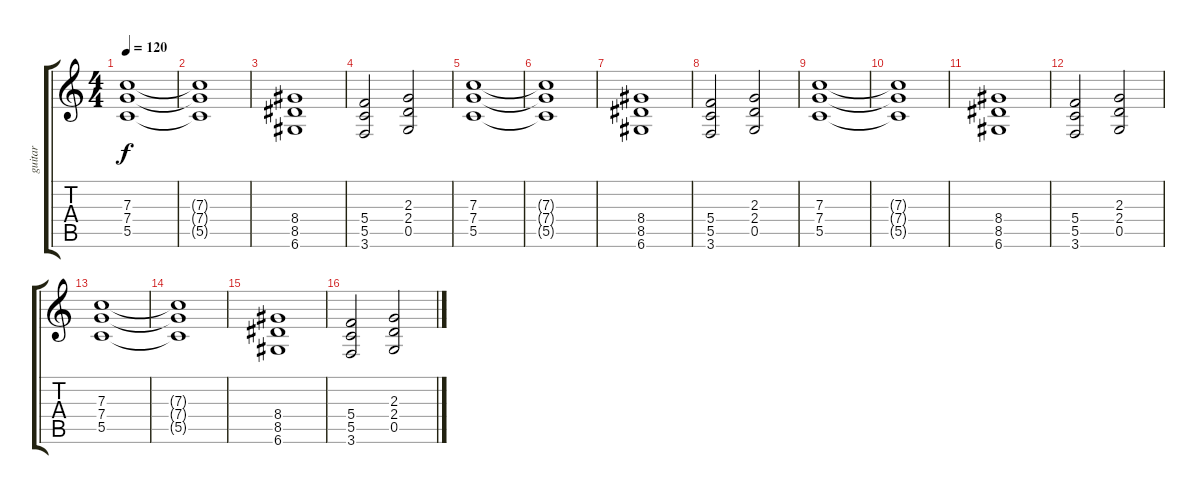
\track ("guitar" "guitar") {instrument overdrivenguitar}
\staff {score tabs}
\tuning (D4 A3 F3 C3 G2 D2) {hide}
\ts (4 4)
\tempo 120
\clef g2
\ks c
(7.3 7.4 5.5).1{dy f} |
(7.3{t} 7.4{t} 5.5{t}).1 |
(8.4 8.5 6.6).1 |
(5.4 5.5 3.6).2 (2.3 2.4 0.5).2 |
(7.3 7.4 5.5).1 |
(7.3{t} 7.4{t} 5.5{t}).1 |
(8.4 8.5 6.6).1 |
(5.4 5.5 3.6).2 (2.3 2.4 0.5).2 |
(7.3 7.4 5.5).1{volume 12} |
(7.3{t} 7.4{t} 5.5{t}).1 |
(8.4 8.5 6.6).1 |
(5.4 5.5 3.6).2 (2.3 2.4 0.5).2 |
(7.3 7.4 5.5).1 |
(7.3{t} 7.4{t} 5.5{t}).1 |
(8.4 8.5 6.6).1 |
(5.4 5.5 3.6).2 (2.3 2.4 0.5).2
